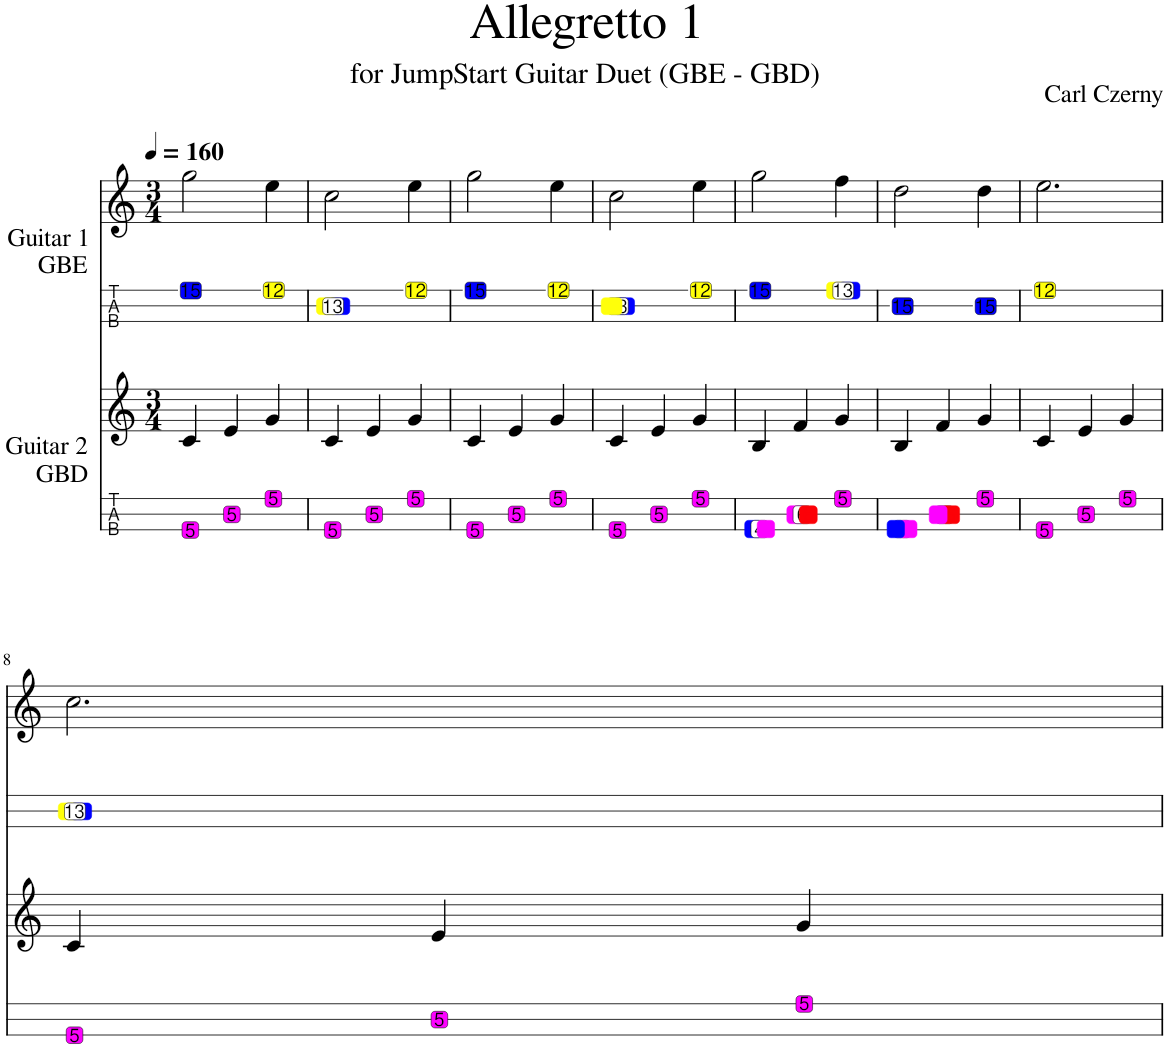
**kern	**kern	**kern	**kern
*part2	*part2	*part1	*part1
*staff4	*staff3	*staff2	*staff1
*I"Guitar 2 GBD	*	*I"Guitar 1 GBE	*
*stria3	*	*stria3	*
*	*clefG2	*	*clefG2
*k[]	*k[]	*k[]	*k[]
*M3/4	*M3/4	*M3/4	*M3/4
*MM160	*MM160	*MM160	*MM160
=1	=1	=1	=1
!	!	!LO:TX:a:t=15	!
!LO:TX:a:t=5	!	!	!
4c	4c/	2gg	2gg\
!LO:TX:a:t=5	!	!	!
4e	4e/	.	.
!	!	!LO:TX:a:t=12	!
!LO:TX:a:t=5	!	!	!
4g	4g/	4ee	4ee\
=2	=2	=2	=2
!	!	!LO:TX:a:color=#FFFF0A:t=13	!
!	!	!LO:TX:a:color=#0000FF:t=13	!
!	!	!LO:TX:a:t=13	!
!LO:TX:a:t=5	!	!	!
4c	4c/	2cc	2cc\
!LO:TX:a:t=5	!	!	!
4e	4e/	.	.
!	!	!LO:TX:a:t=12	!
!LO:TX:a:t=5	!	!	!
4g	4g/	4ee	4ee\
=3	=3	=3	=3
!	!	!LO:TX:a:t=15	!
!LO:TX:a:t=5	!	!	!
4c	4c/	2gg	2gg\
!LO:TX:a:t=5	!	!	!
4e	4e/	.	.
!	!	!LO:TX:a:t=12	!
!LO:TX:a:t=5	!	!	!
4g	4g/	4ee	4ee\
=4	=4	=4	=4
!	!	!LO:TX:a:color=#FFFF0A:t=13	!
!	!	!LO:TX:a:color=#0000FF:t=13	!
!	!	!LO:TX:a:t=13	!
!LO:TX:a:t=5	!	!	!
4c	4c/	2cc	2cc\
!LO:TX:a:t=5	!	!	!
4e	4e/	.	.
!	!	!LO:TX:a:t=12	!
!LO:TX:a:t=5	!	!	!
4g	4g/	4ee	4ee\
=5	=5	=5	=5
!	!	!LO:TX:a:t=15	!
!LO:TX:a:color=#0000FF:t=4	!	!	!
!LO:TX:a:color=#FC02FF:t=4	!	!	!
!LO:TX:a:t=4	!	!	!
4B	4B/	2gg	2gg\
!LO:TX:a:color=#FC02FF:t=6	!	!	!
!LO:TX:a:color=#FC0107:t=6	!	!	!
!LO:TX:a:t=6	!	!	!
4f	4f/	.	.
!	!	!LO:TX:a:color=#FFFF0A:t=13	!
!	!	!LO:TX:a:color=#0000FF:t=13	!
!	!	!LO:TX:a:t=13	!
!LO:TX:a:t=5	!	!	!
4g	4g/	4ff	4ff\
=6	=6	=6	=6
!	!	!LO:TX:a:t=15	!
!LO:TX:a:color=#0000FF:t=4	!	!	!
!LO:TX:a:color=#FC02FF:t=4	!	!	!
!LO:TX:a:t=4	!	!	!
4B	4B/	2dd	2dd\
!LO:TX:a:color=#FC02FF:t=6	!	!	!
!LO:TX:a:color=#FC0107:t=6	!	!	!
!LO:TX:a:t=6	!	!	!
4f	4f/	.	.
!	!	!LO:TX:a:t=15	!
!LO:TX:a:t=5	!	!	!
4g	4g/	4dd	4dd\
=7	=7	=7	=7
!	!	!LO:TX:a:t=12	!
!LO:TX:a:t=5	!	!	!
4c	4c/	2.ee	2.ee\
!LO:TX:a:t=5	!	!	!
4e	4e/	.	.
!LO:TX:a:t=5	!	!	!
4g	4g/	.	.
!!LO:LB:g=z
=8	=8	=8	=8
!	!	!LO:TX:a:color=#FFFF0A:t=13	!
!	!	!LO:TX:a:color=#0000FF:t=13	!
!	!	!LO:TX:a:t=13	!
!LO:TX:a:t=5	!	!	!
4c	4c/	2.cc	2.cc\
!LO:TX:a:t=5	!	!	!
4e	4e/	.	.
!LO:TX:a:t=5	!	!	!
4g	4g/	.	.
=	=	=	=
*-	*-	*-	*-
